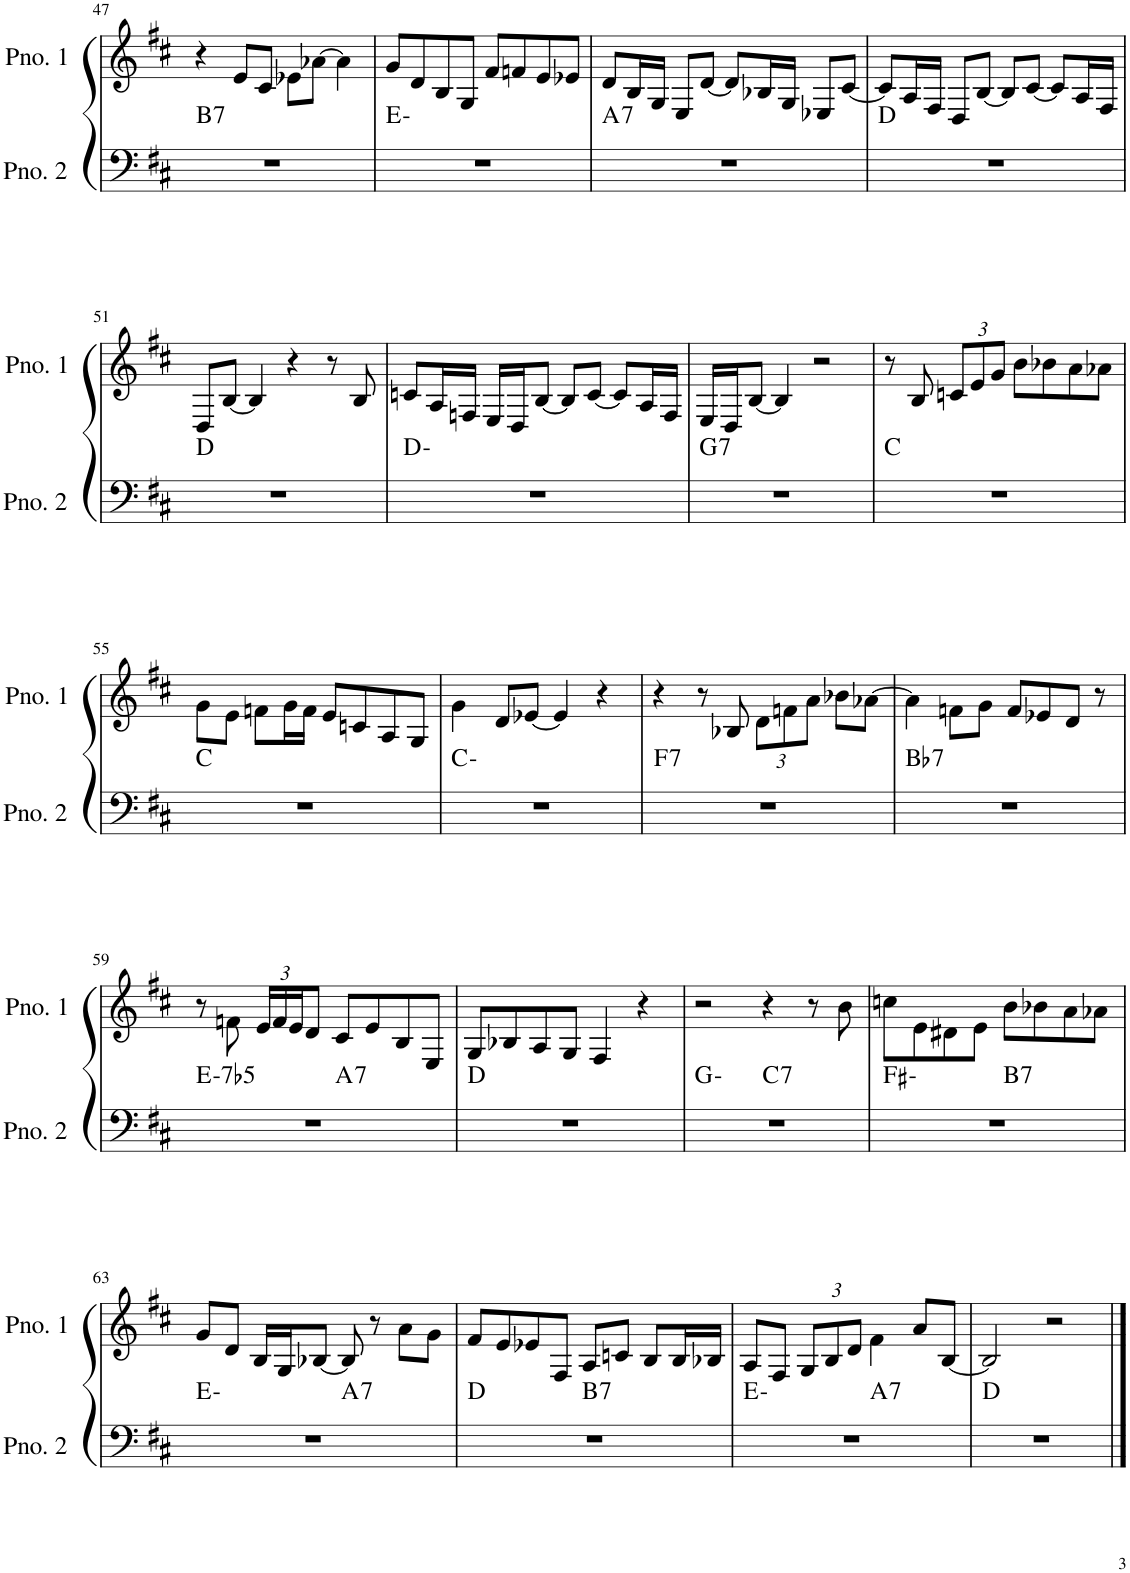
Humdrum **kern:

**kern	**harte	**kern
*part2	*part2	*part1
*staff2	*	*staff1
*I"ピアノ 2	*	*I"ピアノ 1
!!LO:PB:g=z
*clefF4	*	*clefG2
*k[f#c#]	*	*k[f#c#]
*M4/4	*	*M4/4
=47	=47	=47
!	!LO:H:kt=7	!
1r	B:7	4r
.	.	8e/L
.	.	8c#/J
.	.	8e-X\L
.	.	[8a-X\J
.	.	4a-\]
=48	=48	=48
1r	E:min	8g/L
.	.	8d/
.	.	8B/
.	.	8G/J
.	.	8f#/L
.	.	8fn/
.	.	8e/
.	.	8e-X/J
=49	=49	=49
!	!LO:H:kt=7	!
1r	A:7	8d/L
.	.	16B/L
.	.	16G/JJ
.	.	8E/L
.	.	[8d/J
.	.	8d/L]
.	.	16B-X/L
.	.	16G/JJ
.	.	8E-X/L
.	.	[8c#/J
=50	=50	=50
1r	D:maj	8c#/L]
.	.	16A/L
.	.	16F#/JJ
.	.	8D/L
.	.	[8B/J
.	.	8B/L]
.	.	[8c#/J
.	.	8c#/L]
.	.	16A/L
.	.	16F#/JJ
!!LO:LB:g=z
=51	=51	=51
1r	D:maj	8D/L
.	.	[8B/J
.	.	4B/]
.	.	4r
.	.	8r
.	.	8B/
=52	=52	=52
1r	D:min	8cn/L
.	.	16A/L
.	.	16Fn/JJ
.	.	16E/LL
.	.	16D/J
.	.	[8B/J
.	.	8B/L]
.	.	[8c/J
.	.	8c/L]
.	.	16A/L
.	.	16F/JJ
=53	=53	=53
!	!LO:H:kt=7	!
1r	G:7	16E/LL
.	.	16D/J
.	.	[8B/J
.	.	4B/]
.	.	2r
=54	=54	=54
1r	C:maj	8r
.	.	8B/
*	*	*Xbrackettup
.	.	12cn/L
.	.	12e/
.	.	12g/J
.	.	8b\L
.	.	8b-X\
.	.	8a\
.	.	8a-X\J
!!LO:LB:g=z
=55	=55	=55
1r	C:maj	8g\L
.	.	8e\J
.	.	8fn\L
.	.	16g\L
.	.	16f\JJ
.	.	8e/L
.	.	8cn/
.	.	8A/
.	.	8G/J
=56	=56	=56
1r	C:min	4g\
.	.	8d/L
.	.	[8e-X/J
.	.	4e-/]
.	.	4r
=57	=57	=57
!	!LO:H:kt=7	!
1r	F:7	4r
.	.	8r
.	.	8B-X/
.	.	12d\L
.	.	12fn\
.	.	12a\J
.	.	8b-X\L
.	.	[8a-X\J
=58	=58	=58
!	!LO:H:kt=7	!
1r	Bb:7	4a-\]
.	.	8fn\L
.	.	8g\J
.	.	8f/L
.	.	8e-X/
.	.	8d/J
.	.	8r
!!LO:LB:g=z
=59	=59	=59
!	!LO:H:kt=-7b5	!
*^	*	*
1r	2ryy	E:hdim7	8r
.	.	.	8fn\
.	.	.	24e/LL
.	.	.	24f/
.	.	.	24e/J
.	.	.	8d/J
!	!	!LO:H:kt=7	!
.	2ryy	A:7	8c#/L
.	.	.	8e/
.	.	.	8B/
.	.	.	8E/J
*v	*v	*	*
=60	=60	=60
1r	D:maj	8G/L
.	.	8B-X/
.	.	8A/
.	.	8G/J
.	.	4F#/
.	.	4r
=61	=61	=61
*^	*	*
1r	2ryy	G:min	2r
!	!	!LO:H:kt=7	!
.	2ryy	C:7	4r
.	.	.	8r
.	.	.	8b\
=62	=62	=62	=62
1r	2ryy	F#:min	8ccn\L
.	.	.	8e\
.	.	.	8d#X\
.	.	.	8e\J
!	!	!LO:H:kt=7	!
.	2ryy	B:7	8b\L
.	.	.	8b-X\
.	.	.	8a\
.	.	.	8a-X\J
!!LO:LB:g=z
=63	=63	=63	=63
1r	2ryy	E:min	8g/L
.	.	.	8d/J
.	.	.	16B/LL
.	.	.	16G/J
.	.	.	[8B-X/J
!	!	!LO:H:kt=7	!
.	2ryy	A:7	8B-/]
.	.	.	8r
.	.	.	8a\L
.	.	.	8g\J
=64	=64	=64	=64
1r	2ryy	D:maj	8f#/L
.	.	.	8e/
.	.	.	8e-X/
.	.	.	8F#/J
!	!	!LO:H:kt=7	!
.	2ryy	B:7	8A/L
.	.	.	8cn/J
.	.	.	8B/L
.	.	.	16B/L
.	.	.	16B-X/JJ
=65	=65	=65	=65
1r	2ryy	E:min	8A/L
.	.	.	8F#/J
.	.	.	12G/L
.	.	.	12B/
.	.	.	12d/J
!	!	!LO:H:kt=7	!
.	2ryy	A:7	4f#\
.	.	.	8a/L
.	.	.	[8B/J
*v	*v	*	*
=66	=66	=66
1r	D:maj	2B/]
.	.	2r
==	==	==
*-	*-	*-
